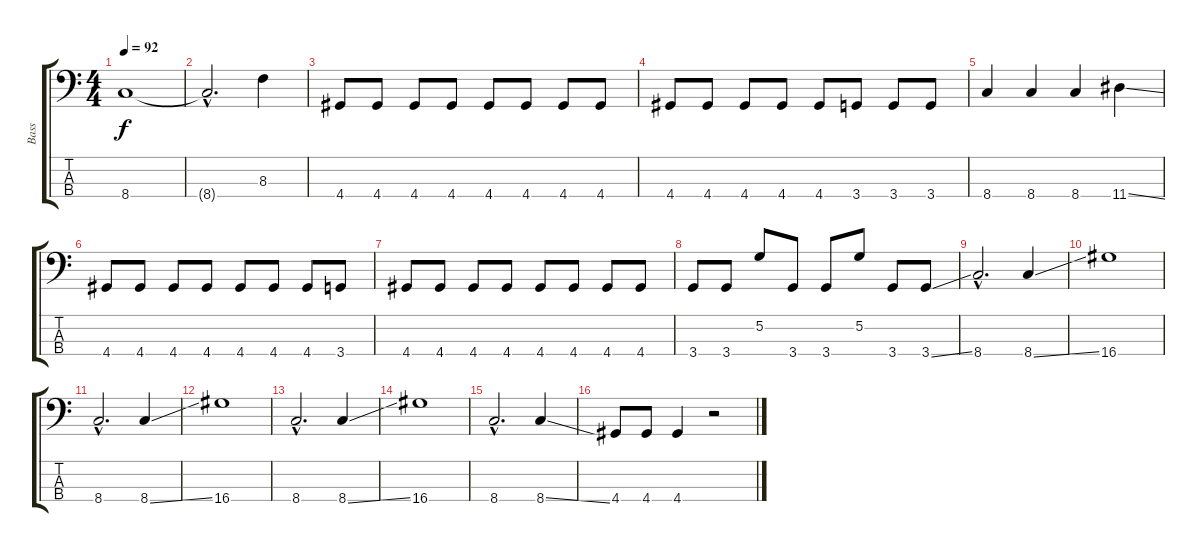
\track ("Bass" "Bass") {instrument electricbasspick}
\staff {score tabs}
\tuning (G2 D2 A1 E1) {hide}
\ts (4 4)
\tempo 92
\clef f4
\ks c
8.4.1{dy f} |
8.4{hac t}.2{d} 8.3.4 |
4.4.8 4.4.8 4.4.8 4.4.8 4.4.8 4.4.8 4.4.8 4.4.8 |
4.4.8 4.4.8 4.4.8 4.4.8 4.4.8 3.4.8 3.4.8 3.4.8 |
8.4.4 8.4.4 8.4.4 11.4{ss}.4 |
4.4.8 4.4.8 4.4.8 4.4.8 4.4.8 4.4.8 4.4.8 3.4.8 |
4.4.8 4.4.8 4.4.8 4.4.8 4.4.8 4.4.8 4.4.8 4.4.8 |
3.4.8 3.4.8 5.2.8 3.4.8 3.4.8 5.2.8 3.4.8 3.4{ss}.8 |
8.4{hac}.2{d} 8.4{ss}.4 |
16.4.1 |
8.4{hac}.2{d} 8.4{ss}.4 |
16.4.1 |
8.4{hac}.2{d} 8.4{ss}.4 |
16.4.1 |
8.4{hac}.2{d} 8.4{ss}.4 |
4.4.8 4.4.8 4.4{ss}.4 r.2
